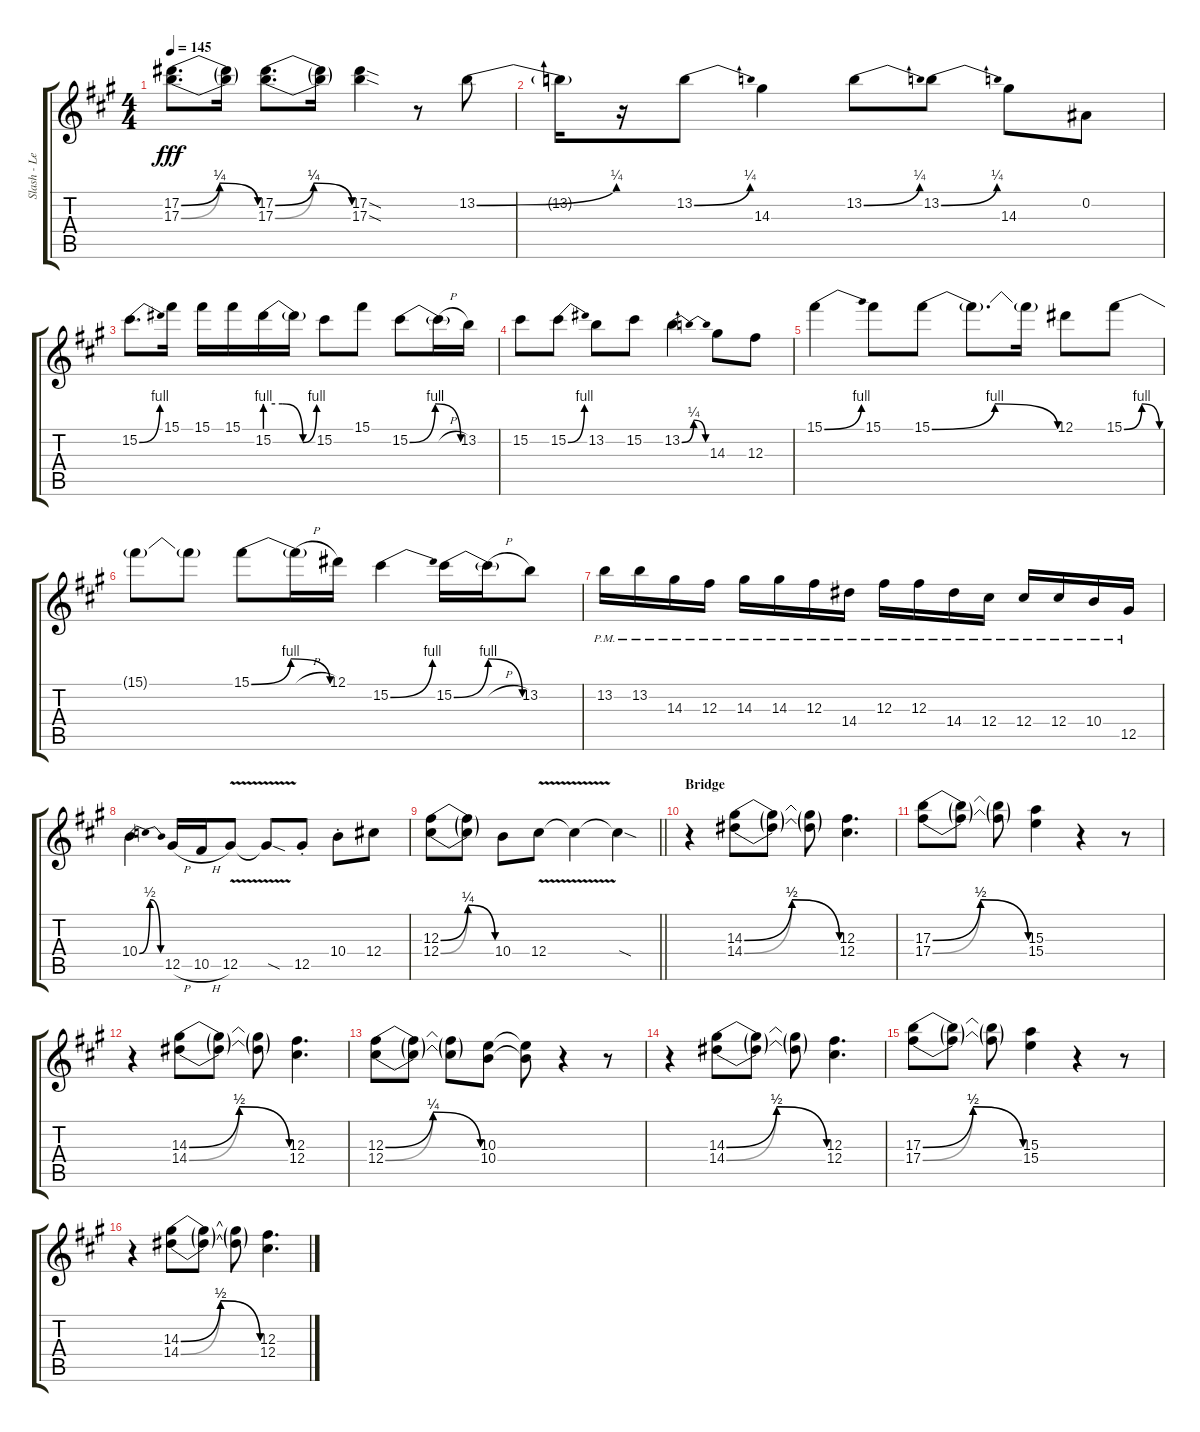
\track ("Slash - Lead Guitar" "Slash - Le") {instrument distortionguitar}
\staff {score tabs}
\tuning (Eb4 Bb3 Gb3 Db3 Ab2 Eb2) {hide}
\ts (4 4)
\tempo 145
\clef g2
\ks a
(17.2{be (bendrelease 0 0 30 1 55 1 60 0)} 17.3{be (bendrelease 0 0 30 1 55 1 60 0)}).8{d dy fff} (17.2{t} 17.3{t}).16 (17.2{be (bendrelease 0 0 30 1 55 1 60 0)} 17.3{be (bendrelease 0 0 30 1 55 1 60 0)}).8{d} (17.2{t} 17.3{t}).16 (17.2{sod} 17.3{sod}).4 r.8 13.2{be (bend 0 0 60 1)}.8 |
13.2{t}.16 r.16 13.2{be (bend 0 0 60 1)}.8 14.3.4 13.2{be (bend 0 0 60 1)}.8 13.2{be (bend 0 0 60 1)}.8 14.3.8 0.2.8 |
15.2{be (bend 0 0 60 4)}.8{d} 15.1.16 15.1.16 15.1.16 15.2{be (custom 0 4 20 4 44 0 60 4)}.16 15.2{t}.16 15.2.8 15.1.8 15.2{be (bendrelease 0 0 31 4 31 4 60 0)}.8 15.2{h t}.16 13.2.16 |
15.2.8 15.2{be (bend 0 0 60 4)}.8 13.2.8 15.2.8 13.2{be (bendrelease 0 0 29 1 29 1 60 0)}.4 14.3.8 12.3.8 |
15.1{be (bend 0 0 60 4)}.4 15.1.8 15.1{be (bendrelease 0 0 35 4 35 4 60 0)}.8 15.1{t}.8{d} 15.1{t}.16 12.1.8 15.1{be (bendrelease 0 0 34 4 34 4 60 0)}.8 |
15.1{t}.8 15.1{t}.8 15.1{be (bendrelease 0 0 30 4 30 4 60 0)}.8 15.1{h t}.16 12.1.16 15.2{be (bend 0 0 60 4)}.4 15.2{be (bendrelease 0 0 30 4 30 4 60 0)}.16 15.2{h t}.16 13.2.8 |
13.2{pm}.16 13.2{pm}.16 14.3{pm}.16 12.3{pm}.16 14.3{pm}.16 14.3{pm}.16 12.3{pm}.16 14.4{pm}.16 12.3{pm}.16 12.3{pm}.16 14.4{pm}.16 12.4{pm}.16 12.4{pm}.16 12.4{pm}.16 10.4{pm}.16 12.5{pm}.16 |
10.4{be (bendrelease 0 0 31 2 31 2 60 0)}.4 12.5{h}.16 10.5{h}.16 12.5{v}.8 12.5{sod t}.8 12.5{st}.8 10.4{st}.8 12.4.8 |
\barLineRight lightlight
(12.3{be (bendrelease 0 0 45 1 45 1 60 0)} 12.4{be (bendrelease 0 0 45 1 45 1 60 0)}).8 (12.3{t} 12.4{t}).8 10.4.8 12.4{v}.8 12.4{t}.4 12.4{sod t}.4 |
\section ("" "Bridge")
r.4 (14.3{be (bendrelease 0 0 30 2 30 2 60 0)} 14.4{be (bendrelease 0 0 30 2 30 2 60 0)}).8 (14.3{t} 14.4{t}).8 (14.3{t} 14.4{t}).8 (12.3 12.4).4{d} |
(17.3{be (bendrelease 0 0 30 2 30 2 60 0)} 17.4{be (bendrelease 0 0 30 2 30 2 60 0)}).8 (17.3{t} 17.4{t}).8 (17.3{t} 17.4{t}).8 (15.3 15.4).4 r.4 r.8 |
r.4 (14.3{be (bendrelease 0 0 30 2 30 2 60 0)} 14.4{be (bendrelease 0 0 30 2 30 2 60 0)}).8 (14.3{t} 14.4{t}).8 (14.3{t} 14.4{t}).8 (12.3 12.4).4{d} |
(12.3{be (bendrelease 0 0 30 1 30 1 60 0)} 12.4{be (bendrelease 0 0 30 1 30 1 60 0)}).8 (12.3{t} 12.4{t}).8 (12.3{t} 12.4{t}).8 (10.3 10.4).8 (10.3{t} 10.4{t}).8 r.4 r.8 |
r.4 (14.3{be (bendrelease 0 0 30 2 30 2 60 0)} 14.4{be (bendrelease 0 0 30 2 30 2 60 0)}).8 (14.3{t} 14.4{t}).8 (14.3{t} 14.4{t}).8 (12.3 12.4).4{d} |
(17.3{be (bendrelease 0 0 30 2 30 2 60 0)} 17.4{be (bendrelease 0 0 30 2 30 2 60 0)}).8 (17.3{t} 17.4{t}).8 (17.3{t} 17.4{t}).8 (15.3 15.4).4 r.4 r.8 |
r.4 (14.3{be (bendrelease 0 0 30 2 30 2 60 0)} 14.4{be (bendrelease 0 0 30 2 30 2 60 0)}).8 (14.3{t} 14.4{t}).8 (14.3{t} 14.4{t}).8 (12.3 12.4).4{d}
